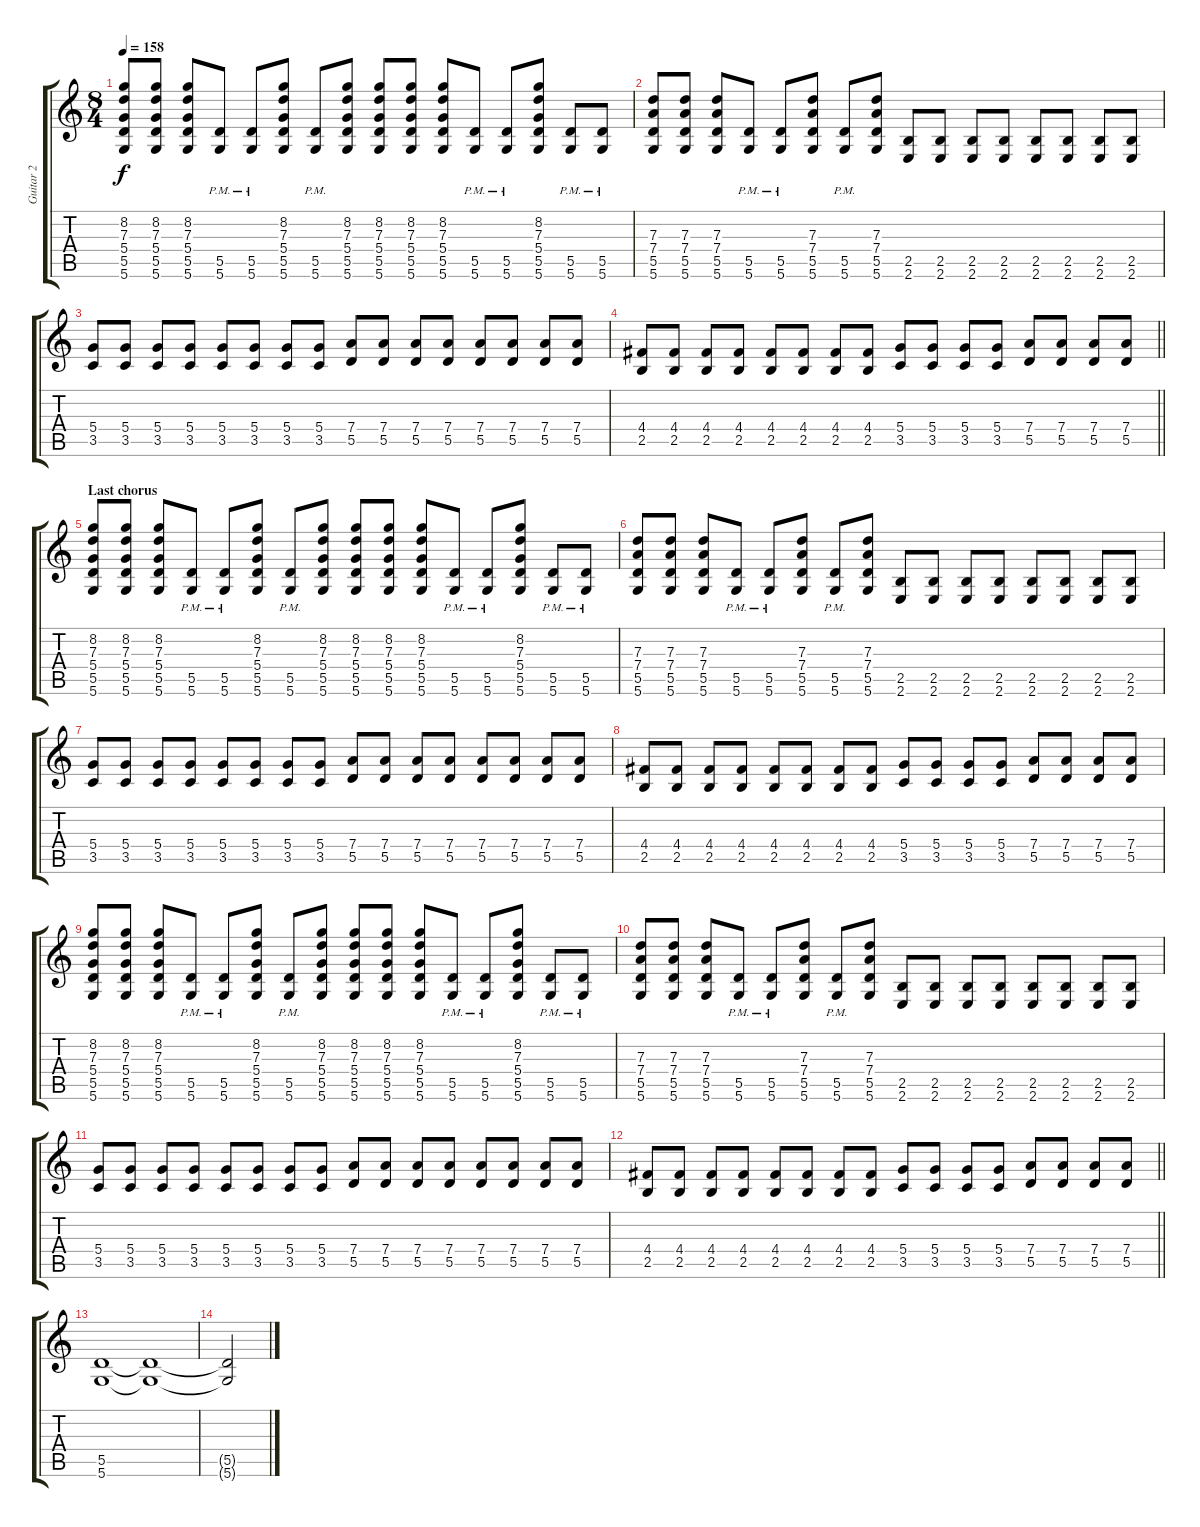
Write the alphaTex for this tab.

\track ("Guitar 2" "Guitar 2") {instrument overdrivenguitar}
\staff {score tabs}
\tuning (E4 B3 G3 D3 A2 D2) {hide}
\ts (8 4)
\tempo 158
\clef g2
\ks c
(8.2 7.3 5.4 5.5 5.6).8{dy f} (8.2 7.3 5.4 5.5 5.6).8 (8.2 7.3 5.4 5.5 5.6).8 (5.5{pm} 5.6{pm}).8 (5.5{pm} 5.6{pm}).8 (8.2 7.3 5.4 5.5 5.6).8 (5.5{pm} 5.6{pm}).8 (8.2 7.3 5.4 5.5 5.6).8 (8.2 7.3 5.4 5.5 5.6).8 (8.2 7.3 5.4 5.5 5.6).8 (8.2 7.3 5.4 5.5 5.6).8 (5.5{pm} 5.6{pm}).8 (5.5{pm} 5.6{pm}).8 (8.2 7.3 5.4 5.5 5.6).8 (5.5{pm} 5.6{pm}).8 (5.5{pm} 5.6{pm}).8 |
(7.3 7.4 5.5 5.6).8 (7.3 7.4 5.5 5.6).8 (7.3 7.4 5.5 5.6).8 (5.5{pm} 5.6{pm}).8 (5.5{pm} 5.6{pm}).8 (7.3 7.4 5.5 5.6).8 (5.5{pm} 5.6{pm}).8 (7.3 7.4 5.5 5.6).8 (2.5 2.6).8 (2.5 2.6).8 (2.5 2.6).8 (2.5 2.6).8 (2.5 2.6).8 (2.5 2.6).8 (2.5 2.6).8 (2.5 2.6).8 |
(5.4 3.5).8 (5.4 3.5).8 (5.4 3.5).8 (5.4 3.5).8 (5.4 3.5).8 (5.4 3.5).8 (5.4 3.5).8 (5.4 3.5).8 (7.4 5.5).8 (7.4 5.5).8 (7.4 5.5).8 (7.4 5.5).8 (7.4 5.5).8 (7.4 5.5).8 (7.4 5.5).8 (7.4 5.5).8 |
\barLineRight lightlight
(4.4 2.5).8 (4.4 2.5).8 (4.4 2.5).8 (4.4 2.5).8 (4.4 2.5).8 (4.4 2.5).8 (4.4 2.5).8 (4.4 2.5).8 (5.4 3.5).8 (5.4 3.5).8 (5.4 3.5).8 (5.4 3.5).8 (7.4 5.5).8 (7.4 5.5).8 (7.4 5.5).8 (7.4 5.5).8 |
\section ("" "Last chorus")
(8.2 7.3 5.4 5.5 5.6).8 (8.2 7.3 5.4 5.5 5.6).8 (8.2 7.3 5.4 5.5 5.6).8 (5.5{pm} 5.6{pm}).8 (5.5{pm} 5.6{pm}).8 (8.2 7.3 5.4 5.5 5.6).8 (5.5{pm} 5.6{pm}).8 (8.2 7.3 5.4 5.5 5.6).8 (8.2 7.3 5.4 5.5 5.6).8 (8.2 7.3 5.4 5.5 5.6).8 (8.2 7.3 5.4 5.5 5.6).8 (5.5{pm} 5.6{pm}).8 (5.5{pm} 5.6{pm}).8 (8.2 7.3 5.4 5.5 5.6).8 (5.5{pm} 5.6{pm}).8 (5.5{pm} 5.6{pm}).8 |
(7.3 7.4 5.5 5.6).8 (7.3 7.4 5.5 5.6).8 (7.3 7.4 5.5 5.6).8 (5.5{pm} 5.6{pm}).8 (5.5{pm} 5.6{pm}).8 (7.3 7.4 5.5 5.6).8 (5.5{pm} 5.6{pm}).8 (7.3 7.4 5.5 5.6).8 (2.5 2.6).8 (2.5 2.6).8 (2.5 2.6).8 (2.5 2.6).8 (2.5 2.6).8 (2.5 2.6).8 (2.5 2.6).8 (2.5 2.6).8 |
(5.4 3.5).8 (5.4 3.5).8 (5.4 3.5).8 (5.4 3.5).8 (5.4 3.5).8 (5.4 3.5).8 (5.4 3.5).8 (5.4 3.5).8 (7.4 5.5).8 (7.4 5.5).8 (7.4 5.5).8 (7.4 5.5).8 (7.4 5.5).8 (7.4 5.5).8 (7.4 5.5).8 (7.4 5.5).8 |
(4.4 2.5).8 (4.4 2.5).8 (4.4 2.5).8 (4.4 2.5).8 (4.4 2.5).8 (4.4 2.5).8 (4.4 2.5).8 (4.4 2.5).8 (5.4 3.5).8 (5.4 3.5).8 (5.4 3.5).8 (5.4 3.5).8 (7.4 5.5).8 (7.4 5.5).8 (7.4 5.5).8 (7.4 5.5).8 |
(8.2 7.3 5.4 5.5 5.6).8 (8.2 7.3 5.4 5.5 5.6).8 (8.2 7.3 5.4 5.5 5.6).8 (5.5{pm} 5.6{pm}).8 (5.5{pm} 5.6{pm}).8 (8.2 7.3 5.4 5.5 5.6).8 (5.5{pm} 5.6{pm}).8 (8.2 7.3 5.4 5.5 5.6).8 (8.2 7.3 5.4 5.5 5.6).8 (8.2 7.3 5.4 5.5 5.6).8 (8.2 7.3 5.4 5.5 5.6).8 (5.5{pm} 5.6{pm}).8 (5.5{pm} 5.6{pm}).8 (8.2 7.3 5.4 5.5 5.6).8 (5.5{pm} 5.6{pm}).8 (5.5{pm} 5.6{pm}).8 |
(7.3 7.4 5.5 5.6).8 (7.3 7.4 5.5 5.6).8 (7.3 7.4 5.5 5.6).8 (5.5{pm} 5.6{pm}).8 (5.5{pm} 5.6{pm}).8 (7.3 7.4 5.5 5.6).8 (5.5{pm} 5.6{pm}).8 (7.3 7.4 5.5 5.6).8 (2.5 2.6).8 (2.5 2.6).8 (2.5 2.6).8 (2.5 2.6).8 (2.5 2.6).8 (2.5 2.6).8 (2.5 2.6).8 (2.5 2.6).8 |
(5.4 3.5).8 (5.4 3.5).8 (5.4 3.5).8 (5.4 3.5).8 (5.4 3.5).8 (5.4 3.5).8 (5.4 3.5).8 (5.4 3.5).8 (7.4 5.5).8 (7.4 5.5).8 (7.4 5.5).8 (7.4 5.5).8 (7.4 5.5).8 (7.4 5.5).8 (7.4 5.5).8 (7.4 5.5).8 |
\barLineRight lightlight
(4.4 2.5).8 (4.4 2.5).8 (4.4 2.5).8 (4.4 2.5).8 (4.4 2.5).8 (4.4 2.5).8 (4.4 2.5).8 (4.4 2.5).8 (5.4 3.5).8 (5.4 3.5).8 (5.4 3.5).8 (5.4 3.5).8 (7.4 5.5).8 (7.4 5.5).8 (7.4 5.5).8 (7.4 5.5).8 |
(5.5 5.6).1 (5.5{t} 5.6{t}).1 |
(5.5{t} 5.6{t}).2
